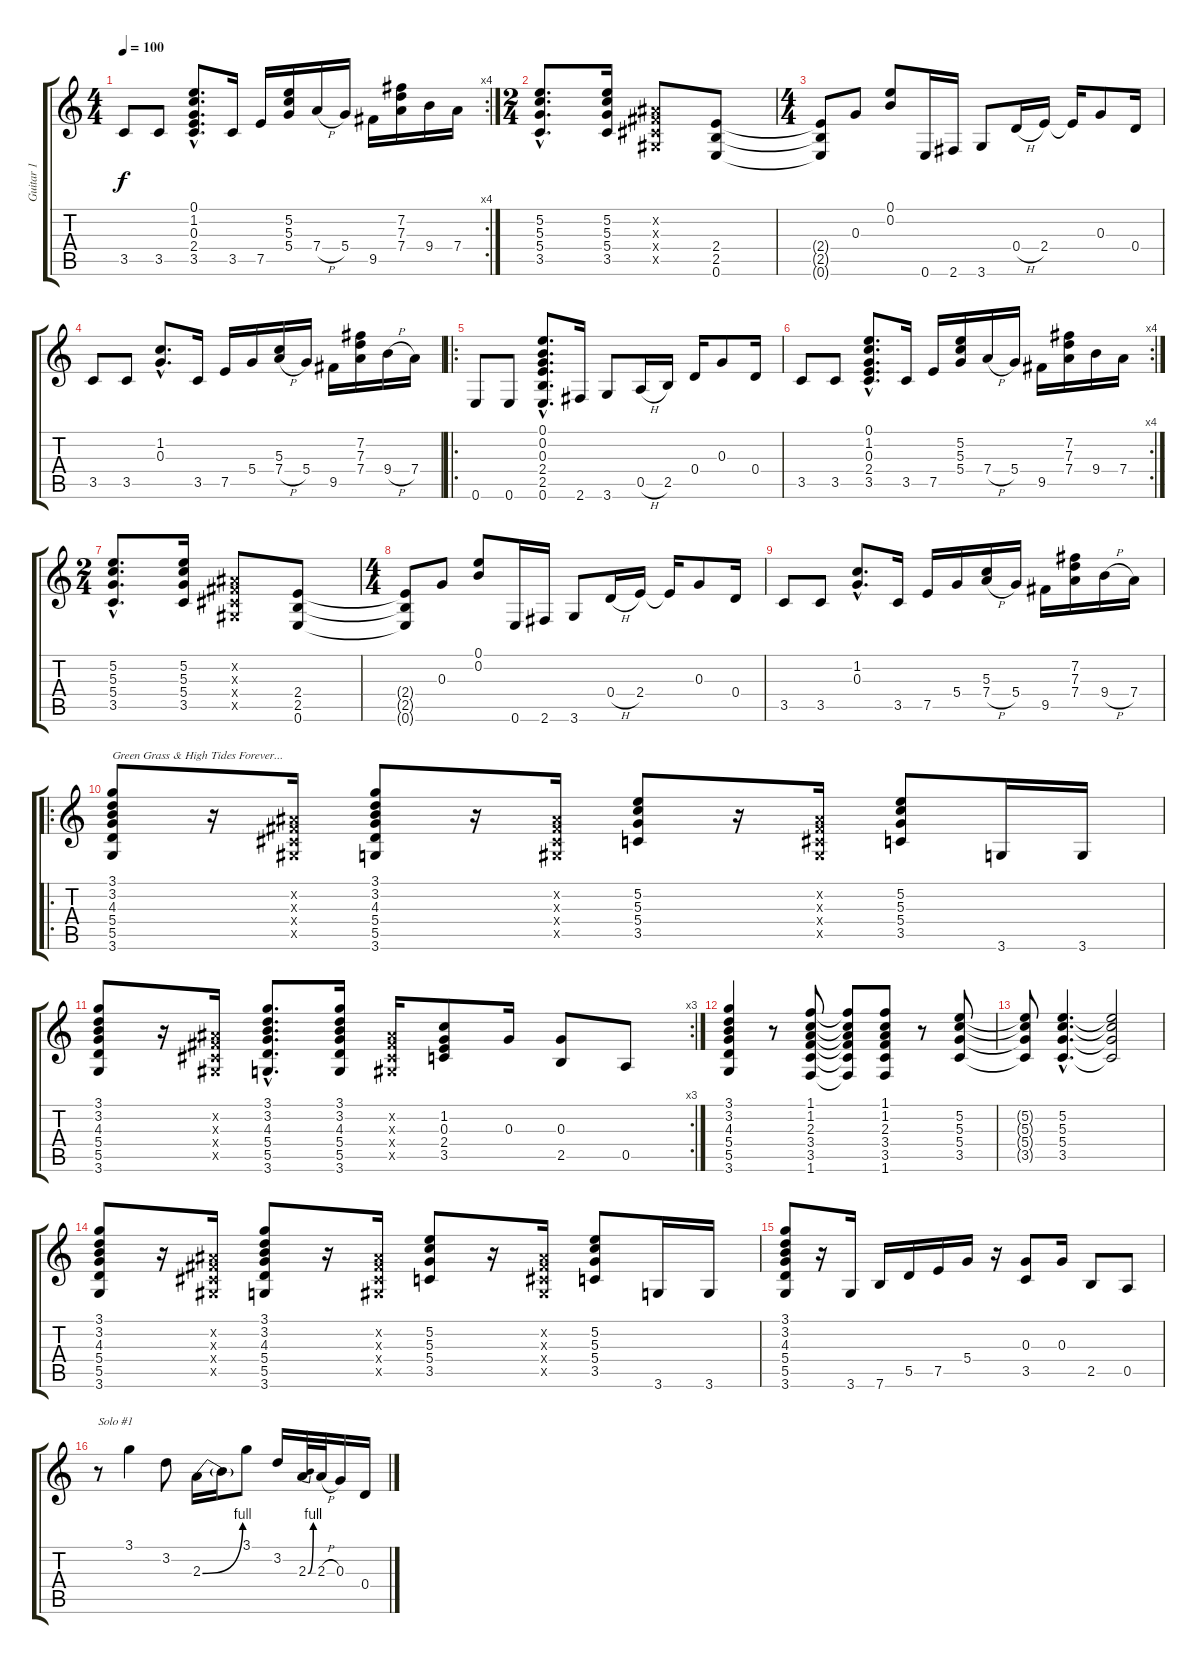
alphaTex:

\track ("Guitar 1" "Guitar 1") {instrument overdrivenguitar}
\staff {score tabs}
\tuning (E4 B3 G3 D3 A2 E2) {hide}
\rc 4
\ts (4 4)
\tempo 100
\clef g2
\ks c
3.5.8{dy f} 3.5.8 (0.1{hac} 1.2{hac} 0.3{hac} 2.4{hac} 3.5{hac}).8{d} 3.5.16 7.5.16 (5.2 5.3 5.4).16 7.4{h}.16 5.4.16 9.5.16 (7.2 7.3 7.4).16 9.4.16 7.4.16 |
\ts (2 4)
(5.2{hac} 5.3{hac} 5.4{hac} 3.5{hac}).8{d} (5.2 5.3 5.4 3.5).16 (-1.2{x} -1.3{x} -1.4{x} -1.5{x}).8 (2.4 2.5 0.6).8 |
\ts (4 4)
(2.4{t} 2.5{t} 0.6{t}).8 0.3.8 (0.1 0.2).8 0.6.16 2.6.16 3.6.8 0.4{h}.16 2.4.16 2.4{t}.16 0.3.8 0.4.16 |
3.5.8 3.5.8 (1.2{hac} 0.3{hac}).8{d} 3.5.16 7.5.16 5.4.16 (5.3 7.4{h}).16 5.4.16 9.5.16 (7.2 7.3 7.4).16 9.4{h}.16 7.4.16 |
\ro
0.6.8 0.6.8 (0.1{hac} 0.2{hac} 0.3{hac} 2.4{hac} 2.5{hac} 0.6{hac}).8{d} 2.6.16 3.6.8 0.5{h}.16 2.5.16 0.4.16 0.3.8 0.4.16 |
\rc 4
3.5.8 3.5.8 (0.1{hac} 1.2{hac} 0.3{hac} 2.4{hac} 3.5{hac}).8{d} 3.5.16 7.5.16 (5.2 5.3 5.4).16 7.4{h}.16 5.4.16 9.5.16 (7.2 7.3 7.4).16 9.4.16 7.4.16 |
\ts (2 4)
(5.2{hac} 5.3{hac} 5.4{hac} 3.5{hac}).8{d} (5.2 5.3 5.4 3.5).16 (-1.2{x} -1.3{x} -1.4{x} -1.5{x}).8 (2.4 2.5 0.6).8 |
\ts (4 4)
(2.4{t} 2.5{t} 0.6{t}).8 0.3.8 (0.1 0.2).8 0.6.16 2.6.16 3.6.8 0.4{h}.16 2.4.16 2.4{t}.16 0.3.8 0.4.16 |
3.5.8 3.5.8 (1.2{hac} 0.3{hac}).8{d} 3.5.16 7.5.16 5.4.16 (5.3 7.4{h}).16 5.4.16 9.5.16 (7.2 7.3 7.4).16 9.4{h}.16 7.4.16 |
\ro
(3.1 3.2 4.3 5.4 5.5 3.6).8{txt "Green Grass & High Tides Forever..."} r.16 (-1.2{x} -1.3{x} -1.4{x} -1.5{x}).16 (3.1 3.2 4.3 5.4 5.5 3.6).8 r.16 (-1.2{x} -1.3{x} -1.4{x} -1.5{x}).16 (5.2 5.3 5.4 3.5).8 r.16 (-1.2{x} -1.3{x} -1.4{x} -1.5{x}).16 (5.2 5.3 5.4 3.5).8 3.6.16 3.6.16 |
\rc 3
(3.1 3.2 4.3 5.4 5.5 3.6).8 r.16 (-1.2{x} -1.3{x} -1.4{x} -1.5{x}).16 (3.1{hac} 3.2{hac} 4.3{hac} 5.4{hac} 5.5{hac} 3.6{hac}).8{d} (3.1 3.2 4.3 5.4 5.5 3.6).16 (-1.2{x} -1.3{x} -1.4{x} -1.5{x}).16 (1.2 0.3 2.4 3.5).8 0.3.16 (0.3 2.5).8 0.5.8 |
(3.1 3.2 4.3 5.4 5.5 3.6).4 r.8 (1.1 1.2 2.3 3.4 3.5 1.6).8 (1.1{t} 1.2{t} 2.3{t} 3.4{t} 3.5{t} 1.6{t}).8 (1.1 1.2 2.3 3.4 3.5 1.6).8 r.8 (5.2 5.3 5.4 3.5).8 |
(5.2{t} 5.3{t} 5.4{t} 3.5{t}).8 (5.2{hac} 5.3{hac} 5.4{hac} 3.5{hac}).4{d} (5.2{t} 5.3{t} 5.4{t} 3.5{t}).2 |
(3.1 3.2 4.3 5.4 5.5 3.6).8 r.16 (-1.2{x} -1.3{x} -1.4{x} -1.5{x}).16 (3.1 3.2 4.3 5.4 5.5 3.6).8 r.16 (-1.2{x} -1.3{x} -1.4{x} -1.5{x}).16 (5.2 5.3 5.4 3.5).8 r.16 (-1.2{x} -1.3{x} -1.4{x} -1.5{x}).16 (5.2 5.3 5.4 3.5).8 3.6.16 3.6.16 |
(3.1 3.2 4.3 5.4 5.5 3.6).8 r.16 3.6.16 7.6.16 5.5.16 7.5.16 5.4.16 r.16 (0.3 3.5).8 0.3.16 2.5.8 0.5.8 |
r.8{txt "Solo #1"} 3.1.4 3.2.8 2.3{be (bend 0 0 60 4)}.16 2.3{t}.16 3.1.8 3.2.16 2.3{be (bend 0 0 60 4)}.32 2.3{h}.32 0.3.16 0.4.16
